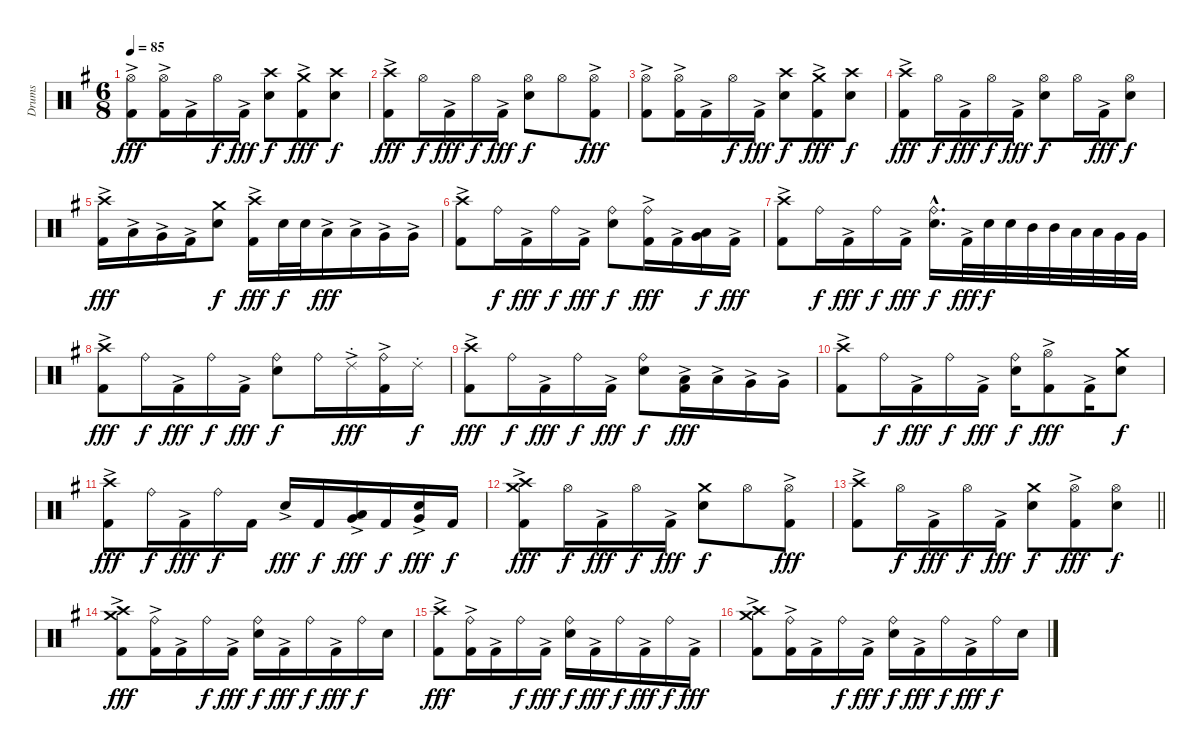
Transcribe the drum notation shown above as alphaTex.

\track ("Drums" "Drums") {instrument percussion}
\staff {score}
\articulation defaults
\ts (6 8)
\tempo 85
\clef neutral
\ks eminor
("Hi-Hat (open)" "Kick (hit) 2"{ac}).8{dy fff} ("Hi-Hat (open)" "Kick (hit) 2"{ac}).16 "Kick (hit) 2"{ac}.16 "Hi-Hat (open)".16{dy f} "Kick (hit) 2"{ac}.16{dy fff} ("Crash high (hit)" "Snare (hit) 2").8{dy f} ("Crash medium (hit)" "Kick (hit) 2"{ac}).8{dy fff} ("Crash high (hit)" "Snare (hit) 2").8{dy f} |
("Crash high (hit)" "Kick (hit) 2"{ac}).8{dy fff} "Hi-Hat (open)".16{dy f} "Kick (hit) 2"{ac}.16{dy fff} "Hi-Hat (open)".16{dy f} "Kick (hit) 2"{ac}.16{dy fff} ("Hi-Hat (open)" "Snare (hit) 2").8{dy f} "Hi-Hat (open)".8 ("Hi-Hat (open)" "Kick (hit) 2"{ac}).8{dy fff} |
("Hi-Hat (open)" "Kick (hit) 2"{ac}).8 ("Hi-Hat (open)" "Kick (hit) 2"{ac}).16 "Kick (hit) 2"{ac}.16 "Hi-Hat (open)".16{dy f} "Kick (hit) 2"{ac}.16{dy fff} ("Crash high (hit)" "Snare (hit) 2").8{dy f} ("Crash medium (hit)" "Kick (hit) 2"{ac}).8{dy fff} ("Crash high (hit)" "Snare (hit) 2").8{dy f} |
("Crash high (hit)" "Kick (hit) 2"{ac}).8{dy fff} "Hi-Hat (open)".16{dy f} "Kick (hit) 2"{ac}.16{dy fff} "Hi-Hat (open)".16{dy f} "Kick (hit) 2"{ac}.16{dy fff} ("Hi-Hat (open)" "Snare (hit) 2").8{dy f} "Hi-Hat (open)".16 "Kick (hit) 2"{ac}.16{dy fff} ("Hi-Hat (open)" "Snare (hit) 2").8{dy f} |
("Crash high (hit)" "Kick (hit) 2"{ac}).16{dy fff} "Low Tom (hit)"{ac}.16 "Very Low Tom (hit)"{ac}.16 "Kick (hit) 2"{ac}.16 ("Crash medium (hit)" "Snare (hit) 2").8{dy f} ("Crash high (hit)" "Kick (hit) 2"{ac}).16{dy fff} "Snare (hit) 2".32{dy f} "Snare (hit) 2".32 "Low Tom (hit)"{ac}.16{dy fff} "Low Tom (hit)"{ac}.16 "Very Low Tom (hit)"{ac}.16 "Very Low Tom (hit)"{ac}.16 |
("Crash high (hit)" "Kick (hit) 2"{ac}).8 "Ride (bell)".16{dy f} "Kick (hit) 2"{ac}.16{dy fff} "Ride (bell)".16{dy f} "Kick (hit) 2"{ac}.16{dy fff} ("Ride (bell)" "Snare (hit) 2").8{dy f} ("Ride (bell)" "Kick (hit) 2"{ac}).16{dy fff} "Kick (hit) 2"{ac}.16 ("Low Tom (hit)" "Very Low Tom (hit)").16{dy f} "Kick (hit) 2"{ac}.16{dy fff} |
("Crash high (hit)" "Kick (hit) 2"{ac}).8 "Ride (bell)".16{dy f} "Kick (hit) 2"{ac}.16{dy fff} "Ride (bell)".16{dy f} "Kick (hit) 2"{ac}.16{dy fff} ("Ride (bell)"{hac} "Snare (hit) 2"{hac}).16{d dy f} "Kick (hit) 2"{ac}.32{dy fff} "Snare (hit) 2".32{dy f} "Snare (hit) 2".32 "Mid Tom (hit)".32 "Mid Tom (hit)".32 "Low Tom (hit)".32 "Low Tom (hit)".32 "Very Low Tom (hit)".32 "Very Low Tom (hit)".32 |
("Crash high (hit)" "Kick (hit) 2"{ac}).8{dy fff} "Ride (bell)".16{dy f} "Kick (hit) 2"{ac}.16{dy fff} "Ride (bell)".16{dy f} "Kick (hit) 2"{ac}.16{dy fff} ("Ride (bell)" "Snare (hit) 2").8{dy f} "Ride (bell)".16 "Ride (choke) 2"{ac}.16{dy fff} ("Ride (bell)" "Kick (hit) 2"{ac}).16 "Ride (choke) 2".16{dy f} |
("Crash high (hit)" "Kick (hit) 2"{ac}).8{dy fff} "Ride (bell)".16{dy f} "Kick (hit) 2"{ac}.16{dy fff} "Ride (bell)".16{dy f} "Kick (hit) 2"{ac}.16{dy fff} ("Ride (bell)" "Snare (hit) 2").8{dy f} ("Low Tom (hit)"{ac} "Kick (hit) 2"{ac}).16{dy fff} "Low Tom (hit)"{ac}.16 "Very Low Tom (hit)"{ac}.16 "Very Low Tom (hit)"{ac}.16 |
("Crash high (hit)" "Kick (hit) 2"{ac}).8 "Ride (bell)".16{dy f} "Kick (hit) 2"{ac}.16{dy fff} "Ride (bell)".16{dy f} "Kick (hit) 2"{ac}.16{dy fff} ("Ride (bell)" "Snare (hit) 2").16{dy f} ("Hi-Hat (open)"{ac} "Kick (hit) 2").8{dy fff} "Kick (hit) 2"{ac}.16 ("Crash medium (hit)" "Snare (hit) 2").8{dy f} |
("Crash high (hit)" "Kick (hit) 2"{ac}).8{dy fff} "Ride (bell)".16{dy f} "Kick (hit) 2"{ac}.16{dy fff} "Ride (bell)".16{dy f} "Kick (hit) 2".16 "Snare (hit) 2"{ac}.16{dy fff} "Kick (hit) 2".16{dy f} ("Low Tom (hit)"{ac} "Very Low Tom (hit)"{ac}).16{dy fff} "Kick (hit) 2".16{dy f} ("Snare (hit) 2"{ac} "Very Low Tom (hit)"{ac}).16{dy fff} "Kick (hit) 2".16{dy f} |
("Crash high (hit)" "Crash medium (hit)" "Kick (hit) 2"{ac}).8{dy fff} "Hi-Hat (open)".16{dy f} "Kick (hit) 2"{ac}.16{dy fff} "Hi-Hat (open)".16{dy f} "Kick (hit) 2"{ac}.16{dy fff} ("Crash medium (hit)" "Snare (hit) 2").8{dy f} "Hi-Hat (open)".8 ("Hi-Hat (open)" "Kick (hit) 2"{ac}).8{dy fff} |
\barLineRight lightlight
("Crash high (hit)" "Kick (hit) 2"{ac}).8 "Hi-Hat (open)".16{dy f} "Kick (hit) 2"{ac}.16{dy fff} "Hi-Hat (open)".16{dy f} "Kick (hit) 2"{ac}.16{dy fff} ("Crash medium (hit)" "Snare (hit) 2").8{dy f} ("Hi-Hat (open)" "Kick (hit) 2"{ac}).8{dy fff} ("Hi-Hat (open)" "Snare (hit) 2").8{dy f} |
("Crash high (hit)" "Crash medium (hit)" "Kick (hit) 2"{ac}).8{dy fff} ("Ride (bell)" "Kick (hit) 2"{ac}).16 "Kick (hit) 2"{ac}.16 "Ride (bell)".16{dy f} "Kick (hit) 2"{ac}.16{dy fff} ("Ride (bell)" "Snare (hit) 2").16{dy f} "Kick (hit) 2"{ac}.16{dy fff} "Ride (bell)".16{dy f} "Kick (hit) 2"{ac}.16{dy fff} "Ride (bell)".16{dy f} "Snare (hit) 2".16 |
("Crash high (hit)" "Kick (hit) 2"{ac}).8{dy fff} ("Ride (bell)" "Kick (hit) 2"{ac}).16 "Kick (hit) 2"{ac}.16 "Ride (bell)".16{dy f} "Kick (hit) 2"{ac}.16{dy fff} ("Ride (bell)" "Snare (hit) 2").16{dy f} "Kick (hit) 2"{ac}.16{dy fff} "Ride (bell)".16{dy f} "Kick (hit) 2"{ac}.16{dy fff} "Ride (bell)".16{dy f} "Kick (hit) 2"{ac}.16{dy fff} |
("Crash high (hit)" "Crash medium (hit)" "Kick (hit) 2"{ac}).8 ("Ride (bell)" "Kick (hit) 2"{ac}).16 "Kick (hit) 2"{ac}.16 "Ride (bell)".16{dy f} "Kick (hit) 2"{ac}.16{dy fff} ("Ride (bell)" "Snare (hit) 2").16{dy f} "Kick (hit) 2"{ac}.16{dy fff} "Ride (bell)".16{dy f} "Kick (hit) 2"{ac}.16{dy fff} "Ride (bell)".16{dy f} "Snare (hit) 2".16
